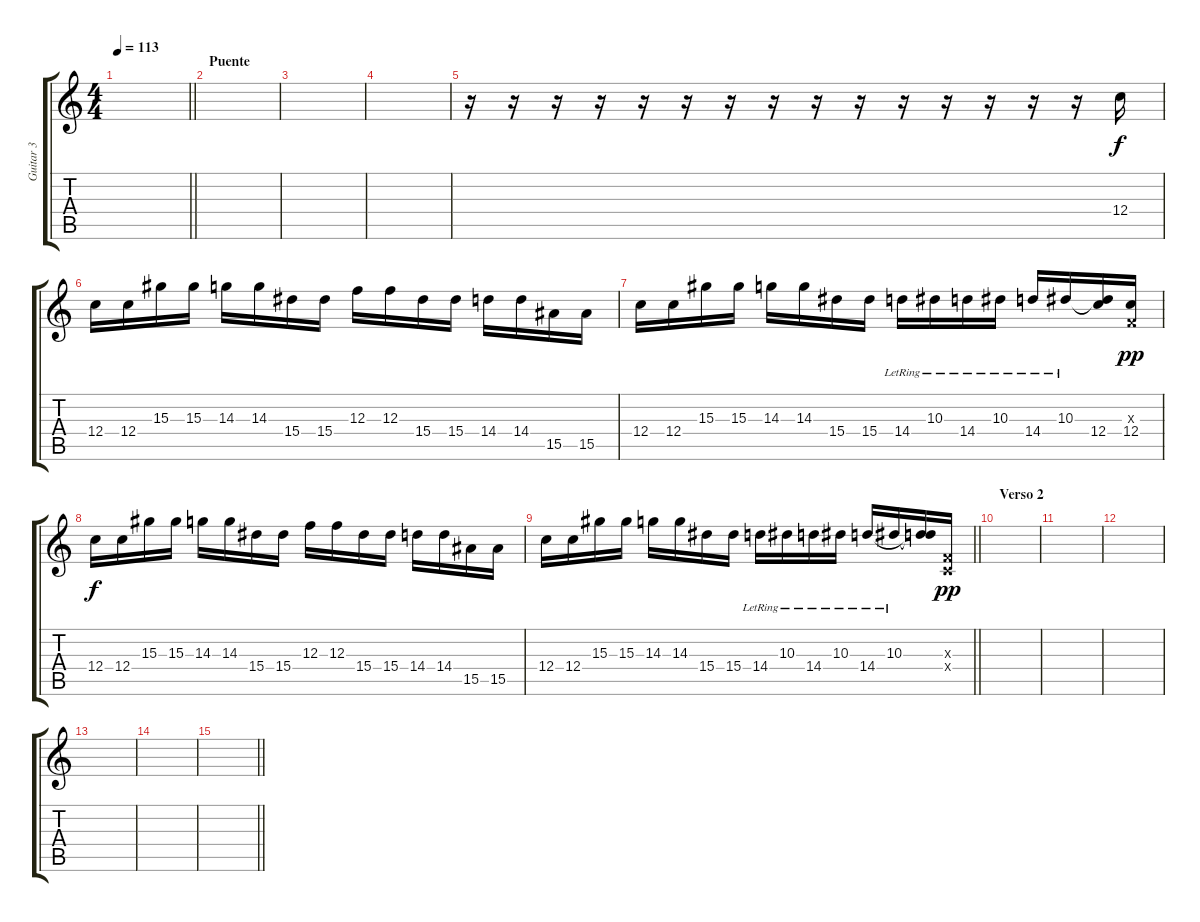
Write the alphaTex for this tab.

\track ("Guitar 3" "Guitar 3") {instrument overdrivenguitar}
\staff {score tabs}
\tuning (D4 A3 F3 C3 G2 C2) {hide}
\ts (4 4)
\tempo 113
\clef g2
\barLineRight lightlight
\ks c
|
\section ("" "Puente")
|
|
|
r.16 r.16 r.16 r.16 r.16 r.16 r.16 r.16 r.16 r.16 r.16 r.16 r.16 r.16 r.16 12.4.16 |
12.4.16 12.4.16 15.3.16 15.3.16 14.3.16 14.3.16 15.4.16 15.4.16 12.3.16 12.3.16 15.4.16 15.4.16 14.4.16 14.4.16 15.5.16 15.5.16 |
12.4.16 12.4.16 15.3.16 15.3.16 14.3.16 14.3.16 15.4.16 15.4.16 14.4{lr}.16 10.3{lr}.16 14.4{lr}.16 10.3{lr}.16 14.4{lr}.16 10.3{lr}.16 (10.3{t} 12.4).16 (0.3{x} 12.4).16{dy pp} |
12.4.16{dy f} 12.4.16 15.3.16 15.3.16 14.3.16 14.3.16 15.4.16 15.4.16 12.3.16 12.3.16 15.4.16 15.4.16 14.4.16 14.4.16 15.5.16 15.5.16 |
\barLineRight lightlight
12.4.16 12.4.16 15.3.16 15.3.16 14.3.16 14.3.16 15.4.16 15.4.16 14.4{lr}.16 10.3{lr}.16 14.4{lr}.16 10.3{lr}.16 14.4{lr}.16 10.3{lr}.16 (10.3{t} 14.4{t}).16 (0.3{x} 0.4{x}).16{dy pp} |
\section ("" "Verso 2")
|
|
|
|
|
\barLineRight lightlight
